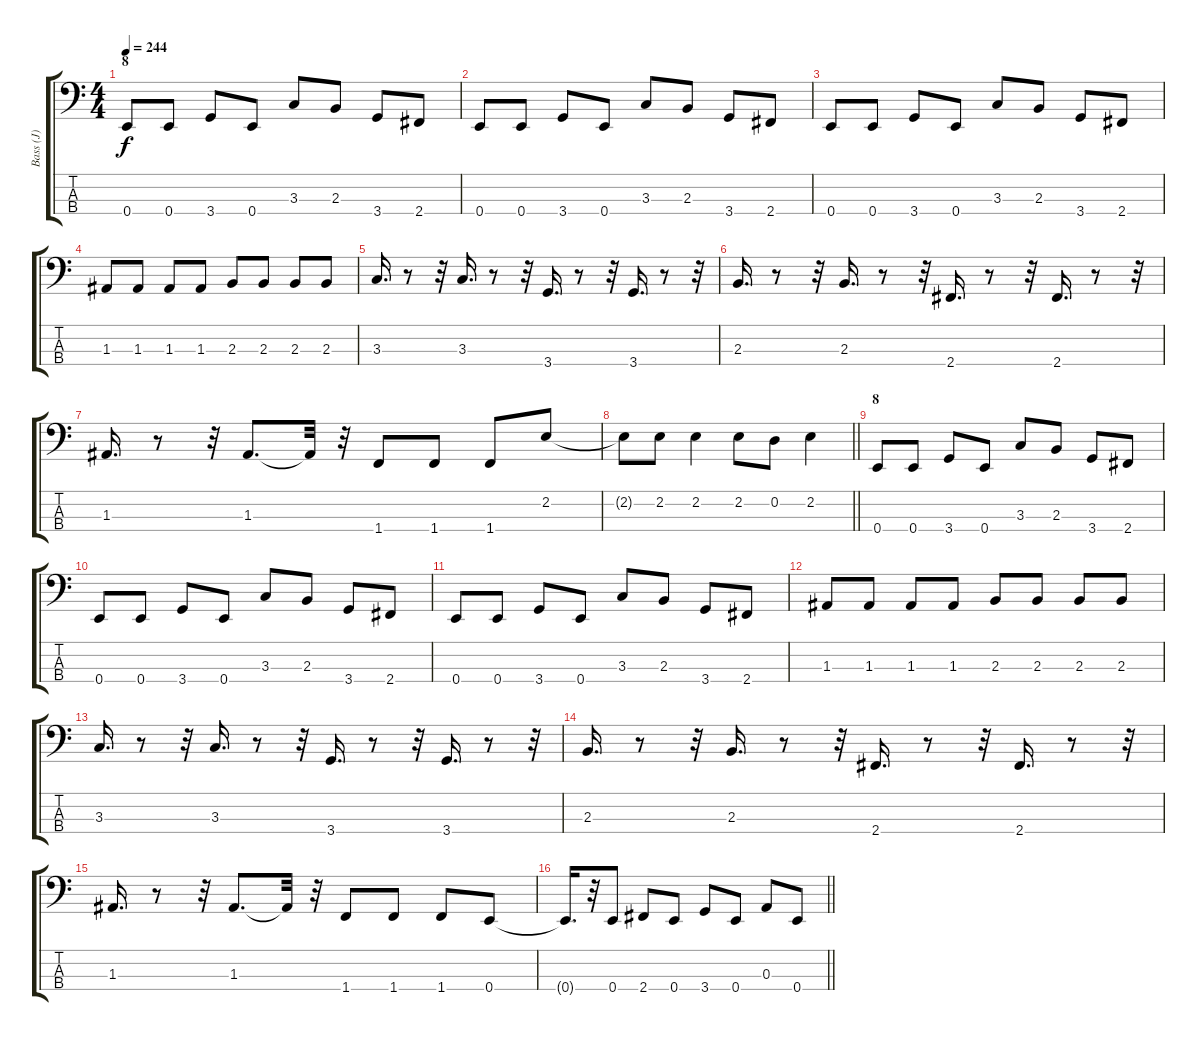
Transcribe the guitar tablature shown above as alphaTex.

\track ("Bass (J)" "Bass (J)") {instrument electricbasspick}
\staff {score tabs}
\tuning (G2 D2 A1 E1) {hide}
\ts (4 4)
\section ("" "8")
\tempo 244
\clef f4
\ks c
0.4.8{dy f} 0.4.8 3.4.8 0.4.8 3.3.8 2.3.8 3.4.8 2.4.8 |
0.4.8 0.4.8 3.4.8 0.4.8 3.3.8 2.3.8 3.4.8 2.4.8 |
0.4.8 0.4.8 3.4.8 0.4.8 3.3.8 2.3.8 3.4.8 2.4.8 |
1.3.8 1.3.8 1.3.8 1.3.8 2.3.8 2.3.8 2.3.8 2.3.8 |
3.3.16{d} r.8 r.32 3.3.16{d} r.8 r.32 3.4.16{d} r.8 r.32 3.4.16{d} r.8 r.32 |
2.3.16{d} r.8 r.32 2.3.16{d} r.8 r.32 2.4.16{d} r.8 r.32 2.4.16{d} r.8 r.32 |
1.3.16{d} r.8 r.32 1.3.8{d} 1.3{t}.32 r.32 1.4.8 1.4.8 1.4.8 2.2.8 |
\barLineRight lightlight
2.2{t}.8 2.2.8 2.2.4 2.2.8 0.2.8 2.2.4 |
\section ("" "8")
0.4.8 0.4.8 3.4.8 0.4.8 3.3.8 2.3.8 3.4.8 2.4.8 |
0.4.8 0.4.8 3.4.8 0.4.8 3.3.8 2.3.8 3.4.8 2.4.8 |
0.4.8 0.4.8 3.4.8 0.4.8 3.3.8 2.3.8 3.4.8 2.4.8 |
1.3.8 1.3.8 1.3.8 1.3.8 2.3.8 2.3.8 2.3.8 2.3.8 |
3.3.16{d} r.8 r.32 3.3.16{d} r.8 r.32 3.4.16{d} r.8 r.32 3.4.16{d} r.8 r.32 |
2.3.16{d} r.8 r.32 2.3.16{d} r.8 r.32 2.4.16{d} r.8 r.32 2.4.16{d} r.8 r.32 |
1.3.16{d} r.8 r.32 1.3.8{d} 1.3{t}.32 r.32 1.4.8 1.4.8 1.4.8 0.4.8 |
\barLineRight lightlight
0.4{t}.16{d} r.32 0.4.8 2.4.8 0.4.8 3.4.8 0.4.8 0.3.8 0.4.8
